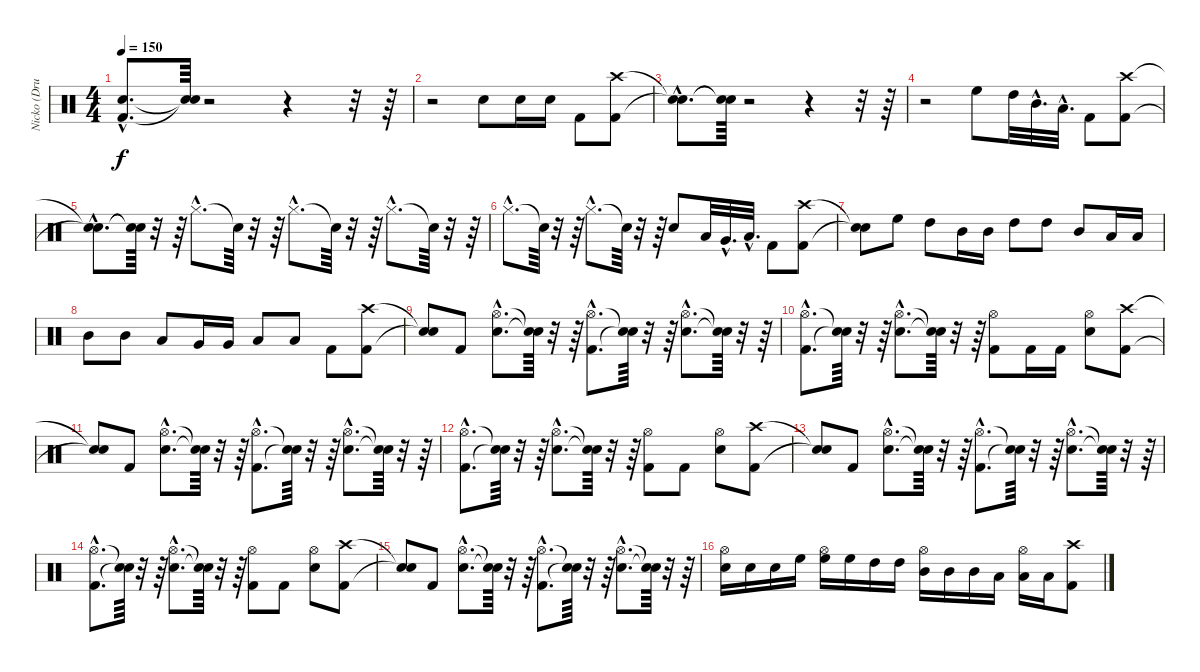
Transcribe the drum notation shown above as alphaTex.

\track ("Nicko (Drums)" "Nicko (Dru") {instrument percussion}
\staff {score}
\articulation defaults
\ts (4 4)
\tempo 150
\clef neutral
\ks c
("Kick (hit) 2"{hac} "Snare (hit) 2"{hac}).8{d dy f} ("Snare (hit)"{t} "Snare (hit)"{t}).64 r.2 r.4 r.32 r.64 |
r.2 "Snare (hit) 2".8 "Snare (hit) 2".16 "Snare (hit) 2".16 "Kick (hit) 2".8 ("Kick (hit) 2" "Crash high (hit)").8 |
("Snare (hit)"{hac t} "Snare (hit)"{hac t}).8{d} ("Snare (hit)"{t} "Snare (hit)"{t}).64 r.2 r.4 r.32 r.64 |
r.2 "High Floor Tom (hit)".8 "High Tom (hit)".32 "Mid Tom (hit)"{hac}.32{d} "Low Tom (hit)"{hac}.32{d} "Kick (hit) 2".8 ("Kick (hit) 2" "Crash high (hit)").8 |
("Snare (hit)"{hac t} "Snare (hit)"{hac t}).8{d} ("Snare (hit)"{t} "Snare (hit)"{t}).64 r.32 r.64 "Hi-Hat (closed)"{hac}.8{d} "Snare (hit)"{t}.64 r.32 r.64 "Hi-Hat (closed)"{hac}.8{d} "Snare (hit)"{t}.64 r.32 r.64 "Hi-Hat (closed)"{hac}.8{d} "Snare (hit)"{t}.64 r.32 r.64 |
"Hi-Hat (closed)"{hac}.8{d} "Snare (hit)"{t}.64 r.32 r.64 "Hi-Hat (closed)"{hac}.8{d} "Snare (hit)"{t}.64 r.32 r.64 "Snare (hit) 2".8 "Low Tom (hit)".32 "Very Low Tom (hit)"{hac}.32{d} "Low Floor Tom (hit)"{hac}.32{d} "Kick (hit) 2".8 ("Kick (hit) 2" "Crash high (hit)").8 |
("Snare (hit)"{t} "Snare (hit)"{t}).8 "High Floor Tom (hit)".8 "High Tom (hit)".8 "Mid Tom (hit)".16 "Mid Tom (hit)".16 "High Tom (hit)".8 "High Tom (hit)".8 "Mid Tom (hit)".8 "Low Tom (hit)".16 "Low Tom (hit)".16 |
"Mid Tom (hit)".8 "Mid Tom (hit)".8 "Low Tom (hit)".8 "Very Low Tom (hit)".16 "Very Low Tom (hit)".16 "Low Tom (hit)".8 "Low Tom (hit)".8 "Kick (hit) 2".8 ("Kick (hit) 2" "Crash high (hit)").8 |
("Snare (hit)"{t} "Snare (hit)"{t}).8 "Kick (hit) 2".8 ("Snare (hit) 2"{hac} "Hi-Hat (open)"{hac}).8{d} ("Snare (hit)"{t} "Snare (hit)"{t}).64 r.32 r.64 ("Kick (hit) 2"{hac} "Hi-Hat (open)"{hac}).8{d} ("Snare (hit)"{t} "Snare (hit)"{t}).64 r.32 r.64 ("Snare (hit) 2"{hac} "Hi-Hat (open)"{hac}).8{d} ("Snare (hit)"{t} "Snare (hit)"{t}).64 r.32 r.64 |
("Kick (hit) 2"{hac} "Hi-Hat (open)"{hac}).8{d} ("Snare (hit)"{t} "Snare (hit)"{t}).64 r.32 r.64 ("Snare (hit) 2"{hac} "Hi-Hat (open)"{hac}).8{d} ("Snare (hit)"{t} "Snare (hit)"{t}).64 r.32 r.64 ("Kick (hit) 2" "Hi-Hat (open)").8 "Kick (hit) 2".16 "Kick (hit) 2".16 ("Snare (hit) 2" "Hi-Hat (open)").8 ("Kick (hit) 2" "Crash high (hit)").8 |
("Snare (hit)"{t} "Snare (hit)"{t}).8 "Kick (hit) 2".8 ("Snare (hit) 2"{hac} "Hi-Hat (open)"{hac}).8{d} ("Snare (hit)"{t} "Snare (hit)"{t}).64 r.32 r.64 ("Kick (hit) 2"{hac} "Hi-Hat (open)"{hac}).8{d} ("Snare (hit)"{t} "Snare (hit)"{t}).64 r.32 r.64 ("Snare (hit) 2"{hac} "Hi-Hat (open)"{hac}).8{d} ("Snare (hit)"{t} "Snare (hit)"{t}).64 r.32 r.64 |
("Kick (hit) 2"{hac} "Hi-Hat (open)"{hac}).8{d} ("Snare (hit)"{t} "Snare (hit)"{t}).64 r.32 r.64 ("Snare (hit) 2"{hac} "Hi-Hat (open)"{hac}).8{d} ("Snare (hit)"{t} "Snare (hit)"{t}).64 r.32 r.64 ("Kick (hit) 2" "Hi-Hat (open)").8 "Kick (hit) 2".8 ("Snare (hit) 2" "Hi-Hat (open)").8 ("Kick (hit) 2" "Crash high (hit)").8 |
("Snare (hit)"{t} "Snare (hit)"{t}).8 "Kick (hit) 2".8 ("Snare (hit) 2"{hac} "Hi-Hat (open)"{hac}).8{d} ("Snare (hit)"{t} "Snare (hit)"{t}).64 r.32 r.64 ("Kick (hit) 2"{hac} "Hi-Hat (open)"{hac}).8{d} ("Snare (hit)"{t} "Snare (hit)"{t}).64 r.32 r.64 ("Snare (hit) 2"{hac} "Hi-Hat (open)"{hac}).8{d} ("Snare (hit)"{t} "Snare (hit)"{t}).64 r.32 r.64 |
("Kick (hit) 2"{hac} "Hi-Hat (open)"{hac}).8{d} ("Snare (hit)"{t} "Snare (hit)"{t}).64 r.32 r.64 ("Snare (hit) 2"{hac} "Hi-Hat (open)"{hac}).8{d} ("Snare (hit)"{t} "Snare (hit)"{t}).64 r.32 r.64 ("Kick (hit) 2" "Hi-Hat (open)").8 "Kick (hit) 2".8 ("Snare (hit) 2" "Hi-Hat (open)").8 ("Kick (hit) 2" "Crash high (hit)").8 |
("Snare (hit)"{t} "Snare (hit)"{t}).8 "Kick (hit) 2".8 ("Snare (hit) 2"{hac} "Hi-Hat (open)"{hac}).8{d} ("Snare (hit)"{t} "Snare (hit)"{t}).64 r.32 r.64 ("Kick (hit) 2"{hac} "Hi-Hat (open)"{hac}).8{d} ("Snare (hit)"{t} "Snare (hit)"{t}).64 r.32 r.64 ("Snare (hit) 2"{hac} "Hi-Hat (open)"{hac}).8{d} ("Snare (hit)"{t} "Snare (hit)"{t}).64 r.32 r.64 |
("Snare (hit) 2" "Hi-Hat (open)").16 "Snare (hit) 2".16 "Snare (hit) 2".16 "High Floor Tom (hit)".16 ("Hi-Hat (open)" "High Floor Tom (hit)").16 "High Floor Tom (hit)".16 "High Tom (hit)".16 "High Tom (hit)".16 ("Hi-Hat (open)" "Mid Tom (hit)").16 "Mid Tom (hit)".16 "Mid Tom (hit)".16 "Low Tom (hit)".16 ("Low Tom (hit)" "Hi-Hat (open)").16 "Low Tom (hit)".16 ("Kick (hit) 2" "Crash high (hit)").8
